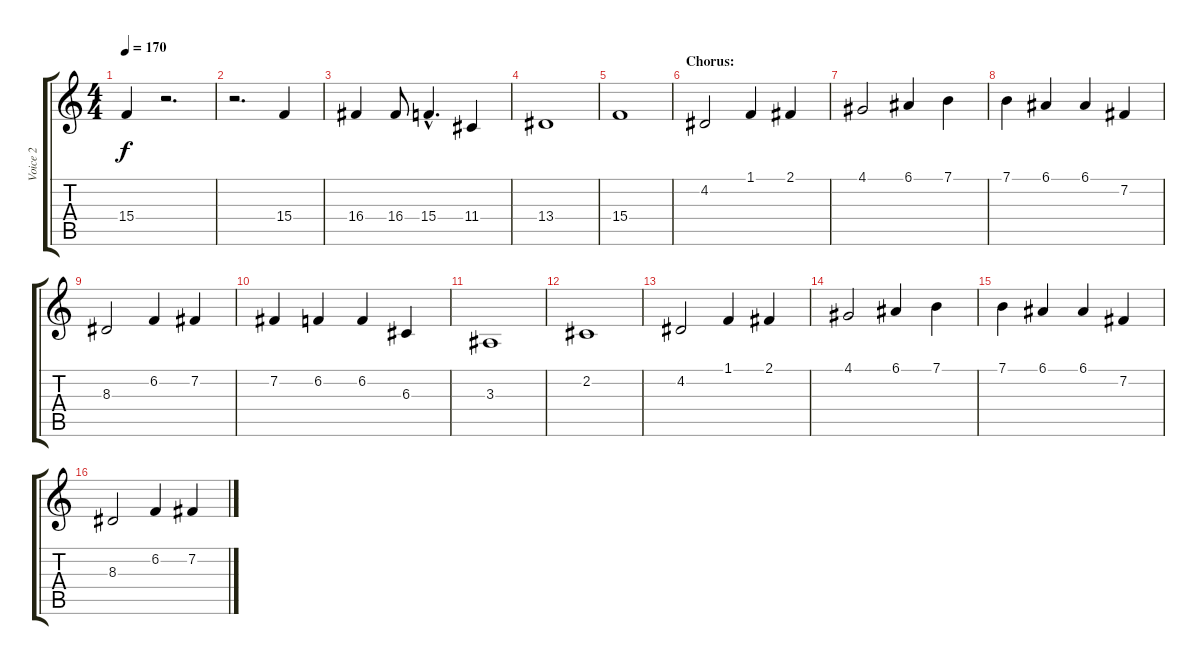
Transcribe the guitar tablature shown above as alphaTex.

\track ("Voice 2" "Voice 2") {instrument lead6voice}
\staff {score tabs}
\tuning (E4 B3 G3 D3 A2 E2) {hide}
\ts (4 4)
\tempo 170
\clef g2
\ks c
15.4{t}.4{dy f} r.2{d} |
r.2{d} 15.4.4 |
16.4.4 16.4.8 15.4{hac}.4{d} 11.4.4 |
13.4.1 |
15.4.1 |
\section ("" "Chorus:")
4.2.2 1.1.4 2.1.4 |
4.1.2 6.1.4 7.1.4 |
7.1.4 6.1.4 6.1.4 7.2.4 |
8.3.2 6.2.4 7.2.4 |
7.2.4 6.2.4 6.2.4 6.3.4 |
3.3.1 |
2.2.1 |
4.2.2 1.1.4 2.1.4 |
4.1.2 6.1.4 7.1.4 |
7.1.4 6.1.4 6.1.4 7.2.4 |
8.3.2 6.2.4 7.2.4
